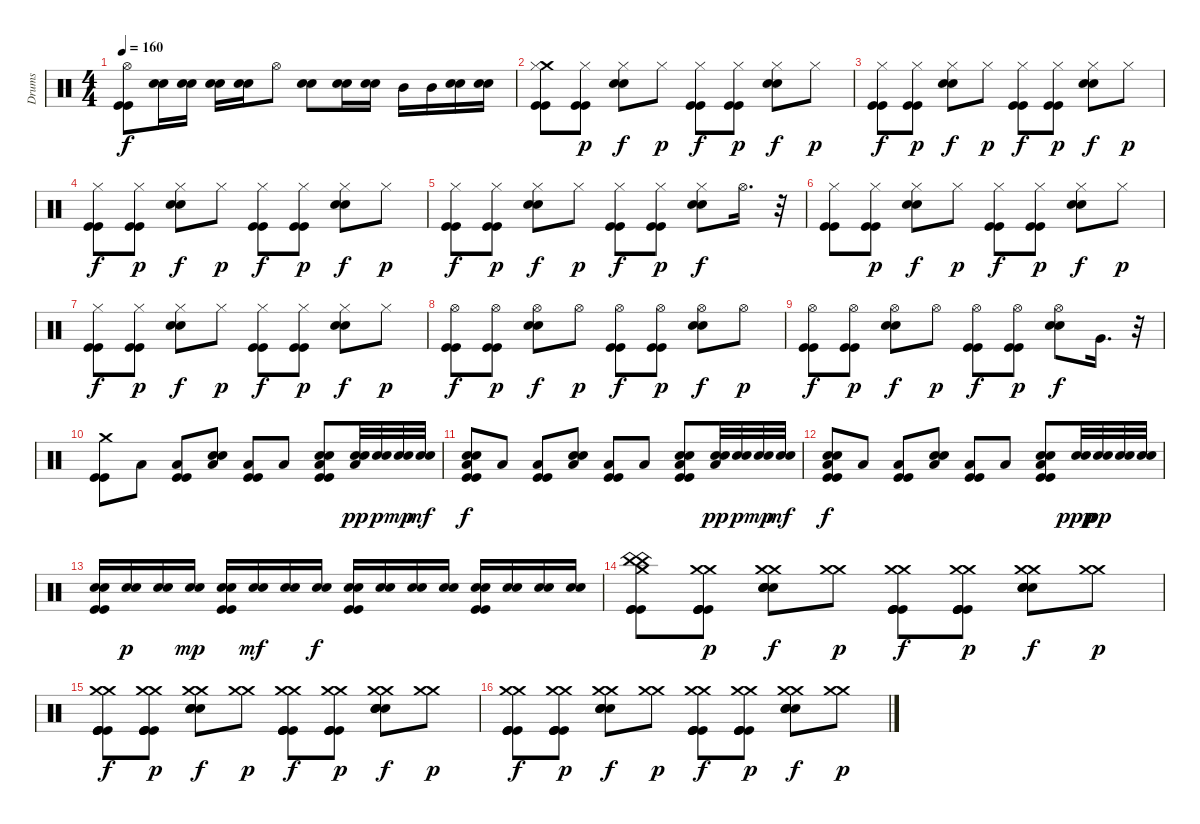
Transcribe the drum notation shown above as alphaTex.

\track ("Drums" "Drums") {instrument percussion}
\staff {score}
\articulation defaults
\ts (4 4)
\tempo 160
\clef neutral
\ks c
("Kick (hit)" "Kick (hit)" "Hi-Hat (open)").8{dy f} ("Electric Snare (hit)" "Electric Snare (hit)").16 ("Electric Snare (hit)" "Electric Snare (hit)").16 ("Electric Snare (hit)" "Electric Snare (hit)").16 ("Electric Snare (hit)" "Electric Snare (hit)").16 "Hi-Hat (open)".8 ("Electric Snare (hit)" "Electric Snare (hit)").8 ("Electric Snare (hit)" "Electric Snare (hit)").16 ("Electric Snare (hit)" "Electric Snare (hit)").16 "Mid Tom (hit)".16 "Mid Tom (hit)".16 ("Electric Snare (hit)" "Electric Snare (hit)").16 ("Electric Snare (hit)" "Electric Snare (hit)").16 |
("Kick (hit)" "Crash medium (hit)" "Kick (hit)" "Hi-Hat (closed)").8 ("Hi-Hat (closed)" "Kick (hit)" "Kick (hit)").8{dy p} ("Electric Snare (hit)" "Hi-Hat (closed)" "Electric Snare (hit)").8{dy f} "Hi-Hat (closed)".8{dy p} ("Kick (hit)" "Hi-Hat (closed)" "Kick (hit)").8{dy f} ("Hi-Hat (closed)" "Kick (hit)" "Kick (hit)").8{dy p} ("Electric Snare (hit)" "Hi-Hat (closed)" "Electric Snare (hit)").8{dy f} "Hi-Hat (closed)".8{dy p} |
("Kick (hit)" "Kick (hit)" "Hi-Hat (closed)").8{dy f} ("Kick (hit)" "Hi-Hat (closed)" "Kick (hit)").8{dy p} ("Electric Snare (hit)" "Hi-Hat (closed)" "Electric Snare (hit)").8{dy f} "Hi-Hat (closed)".8{dy p} ("Kick (hit)" "Hi-Hat (closed)" "Kick (hit)").8{dy f} ("Kick (hit)" "Hi-Hat (closed)" "Kick (hit)").8{dy p} ("Electric Snare (hit)" "Hi-Hat (closed)" "Electric Snare (hit)").8{dy f} "Hi-Hat (closed)".8{dy p} |
("Kick (hit)" "Hi-Hat (closed)" "Kick (hit)").8{dy f} ("Hi-Hat (closed)" "Kick (hit)" "Kick (hit)").8{dy p} ("Electric Snare (hit)" "Hi-Hat (closed)" "Electric Snare (hit)").8{dy f} "Hi-Hat (closed)".8{dy p} ("Kick (hit)" "Kick (hit)" "Hi-Hat (closed)").8{dy f} ("Kick (hit)" "Hi-Hat (closed)" "Kick (hit)").8{dy p} ("Electric Snare (hit)" "Hi-Hat (closed)" "Electric Snare (hit)").8{dy f} "Hi-Hat (closed)".8{dy p} |
("Kick (hit)" "Kick (hit)" "Hi-Hat (closed)").8{dy f} ("Hi-Hat (closed)" "Kick (hit)" "Kick (hit)").8{dy p} ("Electric Snare (hit)" "Hi-Hat (closed)" "Electric Snare (hit)").8{dy f} "Hi-Hat (closed)".8{dy p} ("Kick (hit)" "Hi-Hat (closed)" "Kick (hit)").8{dy f} ("Kick (hit)" "Hi-Hat (closed)" "Kick (hit)").8{dy p} ("Electric Snare (hit)" "Hi-Hat (closed)" "Electric Snare (hit)").8{dy f} "Hi-Hat (open)".16{d} r.32 |
("Kick (hit)" "Kick (hit)" "Hi-Hat (closed)").8 ("Hi-Hat (closed)" "Kick (hit)" "Kick (hit)").8{dy p} ("Electric Snare (hit)" "Hi-Hat (closed)" "Electric Snare (hit)").8{dy f} "Hi-Hat (closed)".8{dy p} ("Kick (hit)" "Hi-Hat (closed)" "Kick (hit)").8{dy f} ("Hi-Hat (closed)" "Kick (hit)" "Kick (hit)").8{dy p} ("Electric Snare (hit)" "Hi-Hat (closed)" "Electric Snare (hit)").8{dy f} "Hi-Hat (closed)".8{dy p} |
("Kick (hit)" "Kick (hit)" "Hi-Hat (closed)").8{dy f} ("Kick (hit)" "Hi-Hat (closed)" "Kick (hit)").8{dy p} ("Electric Snare (hit)" "Hi-Hat (closed)" "Electric Snare (hit)").8{dy f} "Hi-Hat (closed)".8{dy p} ("Kick (hit)" "Hi-Hat (closed)" "Kick (hit)").8{dy f} ("Kick (hit)" "Hi-Hat (closed)" "Kick (hit)").8{dy p} ("Electric Snare (hit)" "Hi-Hat (closed)" "Electric Snare (hit)").8{dy f} "Hi-Hat (closed)".8{dy p} |
("Kick (hit)" "Hi-Hat (open)" "Kick (hit)").8{dy f} ("Hi-Hat (open)" "Kick (hit)" "Kick (hit)").8{dy p} ("Electric Snare (hit)" "Hi-Hat (open)" "Electric Snare (hit)").8{dy f} "Hi-Hat (open)".8{dy p} ("Kick (hit)" "Kick (hit)" "Hi-Hat (open)").8{dy f} ("Kick (hit)" "Hi-Hat (open)" "Kick (hit)").8{dy p} ("Electric Snare (hit)" "Hi-Hat (open)" "Electric Snare (hit)").8{dy f} "Hi-Hat (open)".8{dy p} |
("Kick (hit)" "Kick (hit)" "Hi-Hat (open)").8{dy f} ("Hi-Hat (open)" "Kick (hit)" "Kick (hit)").8{dy p} ("Electric Snare (hit)" "Hi-Hat (open)" "Electric Snare (hit)").8{dy f} "Hi-Hat (open)".8{dy p} ("Kick (hit)" "Hi-Hat (open)" "Kick (hit)").8{dy f} ("Kick (hit)" "Hi-Hat (open)" "Kick (hit)").8{dy p} ("Electric Snare (hit)" "Hi-Hat (open)" "Electric Snare (hit)").8{dy f} "Very Low Tom (hit)".16{d} r.32 |
("Kick (hit)" "Kick (hit)" "Crash medium (hit)").8 "Low Floor Tom (hit)".8 ("Low Floor Tom (hit)" "Kick (hit)" "Kick (hit)").8 ("Electric Snare (hit)" "Low Floor Tom (hit)" "Electric Snare (hit)").8 ("Kick (hit)" "Kick (hit)" "Low Floor Tom (hit)").8 "Low Floor Tom (hit)".8 ("Electric Snare (hit)" "Kick (hit)" "Kick (hit)" "Low Floor Tom (hit)" "Electric Snare (hit)").8 ("Electric Snare (hit)" "Low Floor Tom (hit)" "Electric Snare (hit)").32{dy pp} ("Electric Snare (hit)" "Electric Snare (hit)").32{dy p} ("Electric Snare (hit)" "Electric Snare (hit)").32{dy mp} ("Electric Snare (hit)" "Electric Snare (hit)").32{dy mf} |
("Electric Snare (hit)" "Kick (hit)" "Low Floor Tom (hit)" "Kick (hit)" "Electric Snare (hit)").8{dy f} "Low Floor Tom (hit)".8 ("Kick (hit)" "Low Floor Tom (hit)" "Kick (hit)").8 ("Electric Snare (hit)" "Low Floor Tom (hit)" "Electric Snare (hit)").8 ("Kick (hit)" "Low Floor Tom (hit)" "Kick (hit)").8 "Low Floor Tom (hit)".8 ("Electric Snare (hit)" "Kick (hit)" "Low Floor Tom (hit)" "Kick (hit)" "Electric Snare (hit)").8 ("Electric Snare (hit)" "Low Floor Tom (hit)" "Electric Snare (hit)").32{dy pp} ("Electric Snare (hit)" "Electric Snare (hit)").32{dy p} ("Electric Snare (hit)" "Electric Snare (hit)").32{dy mp} ("Electric Snare (hit)" "Electric Snare (hit)").32{dy mf} |
("Electric Snare (hit)" "Kick (hit)" "Low Floor Tom (hit)" "Kick (hit)" "Electric Snare (hit)").8{dy f} "Low Floor Tom (hit)".8 ("Kick (hit)" "Low Floor Tom (hit)" "Kick (hit)").8 ("Electric Snare (hit)" "Low Floor Tom (hit)" "Electric Snare (hit)").8 ("Kick (hit)" "Low Floor Tom (hit)" "Kick (hit)").8 "Low Floor Tom (hit)".8 ("Electric Snare (hit)" "Kick (hit)" "Low Floor Tom (hit)" "Kick (hit)" "Electric Snare (hit)").8 ("Electric Snare (hit)" "Electric Snare (hit)").32{dy ppp} ("Electric Snare (hit)" "Electric Snare (hit)").32{dy pp} ("Electric Snare (hit)" "Electric Snare (hit)").32 ("Electric Snare (hit)" "Electric Snare (hit)").32 |
("Electric Snare (hit)" "Electric Snare (hit)" "Kick (hit)" "Kick (hit)").16 ("Electric Snare (hit)" "Electric Snare (hit)").16{dy p} ("Electric Snare (hit)" "Electric Snare (hit)").16 ("Electric Snare (hit)" "Electric Snare (hit)").16{dy mp} ("Electric Snare (hit)" "Electric Snare (hit)" "Kick (hit)" "Kick (hit)").16 ("Electric Snare (hit)" "Electric Snare (hit)").16{dy mf} ("Electric Snare (hit)" "Electric Snare (hit)").16 ("Electric Snare (hit)" "Electric Snare (hit)").16{dy f} ("Electric Snare (hit)" "Electric Snare (hit)" "Kick (hit)" "Kick (hit)").16 ("Electric Snare (hit)" "Electric Snare (hit)").16 ("Electric Snare (hit)" "Electric Snare (hit)").16 ("Electric Snare (hit)" "Electric Snare (hit)").16 ("Electric Snare (hit)" "Electric Snare (hit)" "Kick (hit)" "Kick (hit)").16 ("Electric Snare (hit)" "Electric Snare (hit)").16 ("Electric Snare (hit)" "Electric Snare (hit)").16 ("Electric Snare (hit)" "Electric Snare (hit)").16 |
("Kick (hit)" "Kick (hit)" "China (hit)" "Crash medium (hit)" "Kick (hit)" "China (hit)").8 ("Kick (hit)" "Crash medium (hit)" "Kick (hit)" "Crash medium (hit)" "Kick (hit)" "Kick (hit)").8{dy p} ("Electric Snare (hit)" "Electric Snare (hit)" "Crash medium (hit)" "Crash medium (hit)" "Electric Snare (hit)" "Electric Snare (hit)").8{dy f} ("Crash medium (hit)" "Crash medium (hit)").8{dy p} ("Kick (hit)" "Kick (hit)" "Kick (hit)" "Crash medium (hit)" "Kick (hit)" "Crash medium (hit)").8{dy f} ("Kick (hit)" "Crash medium (hit)" "Kick (hit)" "Crash medium (hit)" "Kick (hit)" "Kick (hit)").8{dy p} ("Electric Snare (hit)" "Electric Snare (hit)" "Crash medium (hit)" "Crash medium (hit)" "Electric Snare (hit)" "Electric Snare (hit)").8{dy f} ("Crash medium (hit)" "Crash medium (hit)").8{dy p} |
("Kick (hit)" "Kick (hit)" "Crash medium (hit)" "Kick (hit)" "Crash medium (hit)" "Kick (hit)").8{dy f} ("Crash medium (hit)" "Kick (hit)" "Crash medium (hit)" "Kick (hit)" "Kick (hit)" "Kick (hit)").8{dy p} ("Electric Snare (hit)" "Electric Snare (hit)" "Crash medium (hit)" "Crash medium (hit)" "Electric Snare (hit)" "Electric Snare (hit)").8{dy f} ("Crash medium (hit)" "Crash medium (hit)").8{dy p} ("Kick (hit)" "Kick (hit)" "Kick (hit)" "Crash medium (hit)" "Kick (hit)" "Crash medium (hit)").8{dy f} ("Crash medium (hit)" "Kick (hit)" "Crash medium (hit)" "Kick (hit)" "Kick (hit)" "Kick (hit)").8{dy p} ("Electric Snare (hit)" "Electric Snare (hit)" "Crash medium (hit)" "Crash medium (hit)" "Electric Snare (hit)" "Electric Snare (hit)").8{dy f} ("Crash medium (hit)" "Crash medium (hit)").8{dy p} |
("Kick (hit)" "Kick (hit)" "Kick (hit)" "Crash medium (hit)" "Kick (hit)" "Crash medium (hit)").8{dy f} ("Kick (hit)" "Crash medium (hit)" "Kick (hit)" "Crash medium (hit)" "Kick (hit)" "Kick (hit)").8{dy p} ("Electric Snare (hit)" "Electric Snare (hit)" "Crash medium (hit)" "Crash medium (hit)" "Electric Snare (hit)" "Electric Snare (hit)").8{dy f} ("Crash medium (hit)" "Crash medium (hit)").8{dy p} ("Kick (hit)" "Kick (hit)" "Crash medium (hit)" "Kick (hit)" "Crash medium (hit)" "Kick (hit)").8{dy f} ("Kick (hit)" "Crash medium (hit)" "Kick (hit)" "Crash medium (hit)" "Kick (hit)" "Kick (hit)").8{dy p} ("Electric Snare (hit)" "Electric Snare (hit)" "Crash medium (hit)" "Crash medium (hit)" "Electric Snare (hit)" "Electric Snare (hit)").8{dy f} ("Crash medium (hit)" "Crash medium (hit)").8{dy p}
